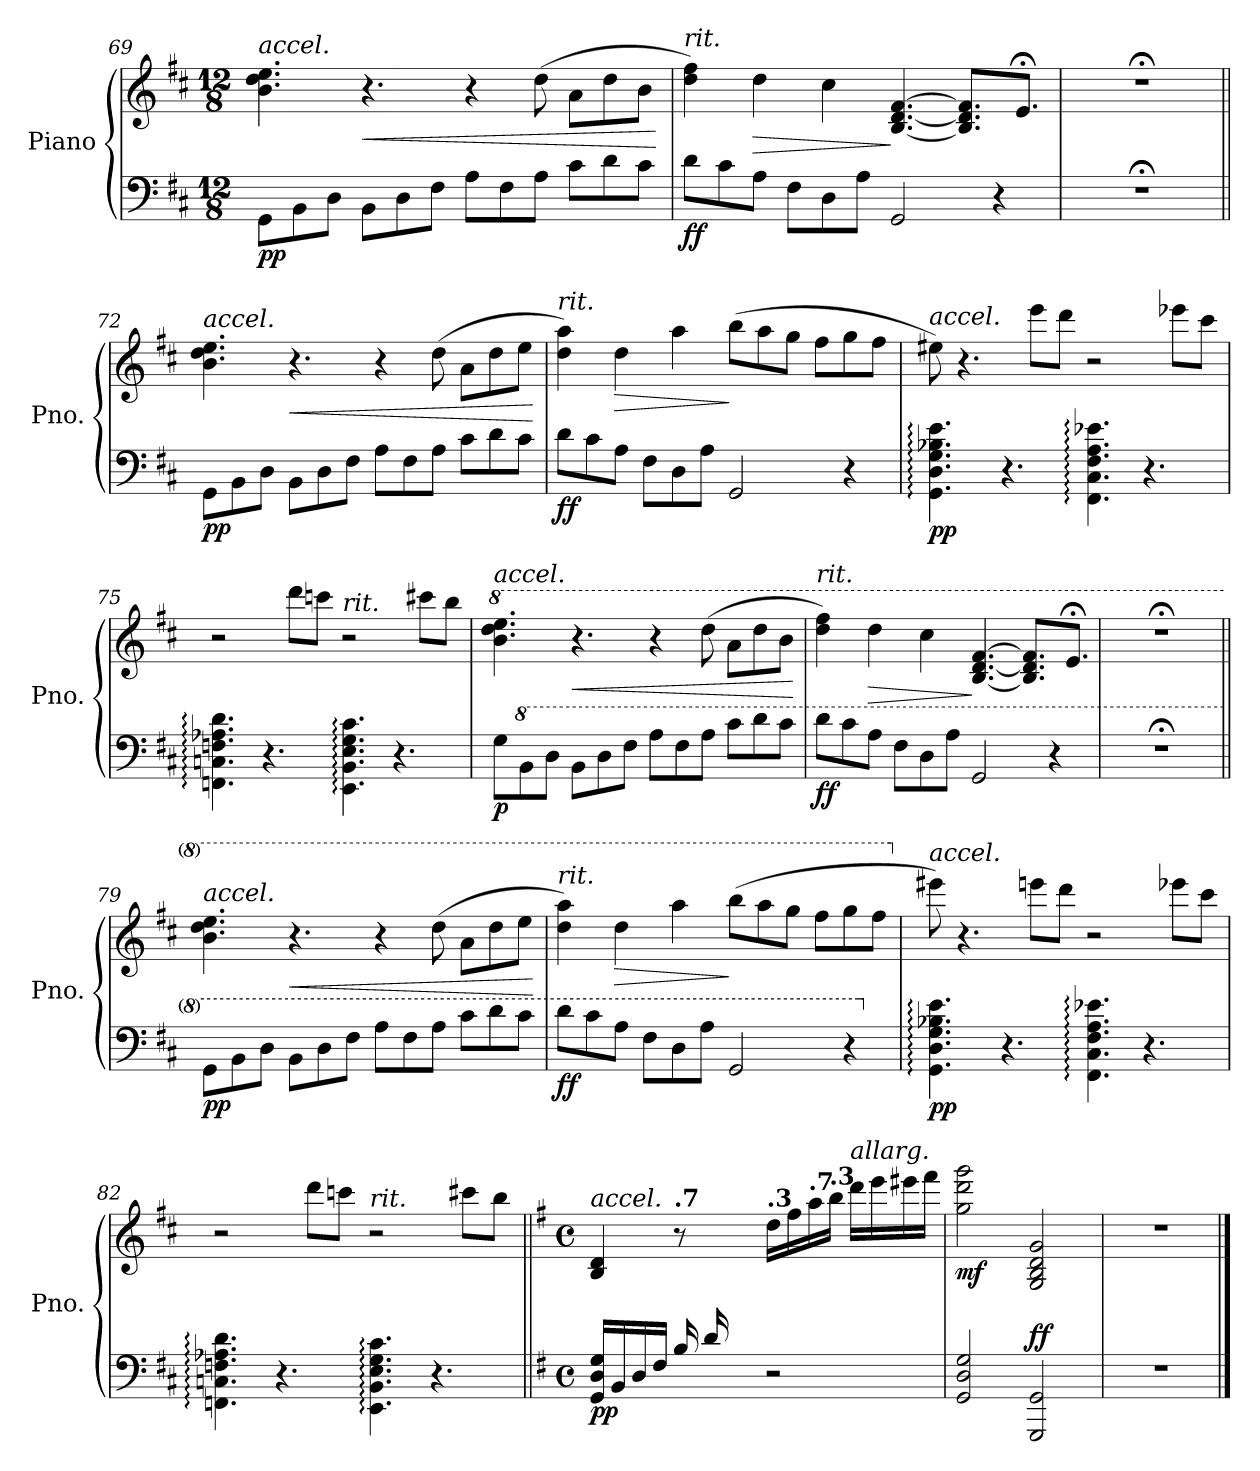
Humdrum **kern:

**kern	**kern	**dynam
*part1	*part1	*part1
*staff2	*staff1	*staff1/2
*I"Piano	*	*
*I'Pno.	*	*
!!LO:LB:g=z
*clefF4	*clefG2	*
*k[f#c#]	*k[f#c#]	*
*M12/8	*M12/8	*
*MM150	*MM150	*
=69	=69	=69
!	!LO:TX:a:i:t=accel.	!
!	!	!LO:DY:b=2
!	!	!LO:DY:n=1:b
8GG\L	4.b\ 4.dd\ 4.ee\	p p
8BB\	.	.
8D\J	.	.
!	!	!LO:HP:b
8BB\L	4.r	<
8D\	.	.
8F#\J	.	.
8A\L	4r	.
8F#\	.	.
8A\J	(8dd\	.
8c#\L	8a\L	.
8d\	8dd\	.
8c#\J	8b\J	.
.	.	[
=70	=70	=70
!	!LO:TX:a:i:t=rit.	!
!	!	!LO:DY:b=2
!	!	!LO:DY:n=1:b
8d\L	4dd\ 4ff#\)	f f
8c#\	.	.
!	!	!LO:HP:b
8A\J	4dd\	>
8F#\L	.	.
8D\	4cc#\	.
8A\J	.	.
!	!	!LO:DY:n=2:b=2
!	!	!LO:DY:n=3:b
2GG/	[4.B/ [4.d/ [4.f#/	] mp mp
.	8.B/] 8.d/] 8.f#/]L	.
4r	.	.
.	8.e;</J	.
=71	=71	=71
1.r;<	1.r;<	.
!!LO:LB:g=z
=72||	=72||	=72||
!	!LO:TX:a:i:t=accel.	!
!	!	!LO:DY:b=2
!	!	!LO:DY:n=1:b
8GG\L	4.b\ 4.dd\ 4.ee\	p p
8BB\	.	.
8D\J	.	.
!	!	!LO:HP:b
8BB\L	4.r	<
8D\	.	.
8F#\J	.	.
8A\L	4r	.
8F#\	.	.
8A\J	(8dd\	.
8c#\L	8a\L	.
8d\	8dd\	.
8c#\J	8ee\J	.
.	.	[
=73	=73	=73
!	!LO:TX:a:i:t=rit.	!
!	!	!LO:DY:b=2
!	!	!LO:DY:n=1:b
8d\L	4dd\ 4aa\)	f f
8c#\	.	.
!	!	!LO:HP:b
8A\J	4dd\	>
8F#\L	.	.
8D\	4aa\	.
8A\J	.	.
!	!	!LO:DY:n=2:b=2
!	!	!LO:DY:n=3:b
2GG/	(8bb\L	] mp mp
.	8aa\	.
.	8gg\J	.
.	8ff#\L	.
4r	8gg\	.
.	8ff#\J	.
=74	=74	=74
!	!LO:TX:a:i:t=accel.	!
!	!	!LO:DY:b=2
!	!	!LO:DY:n=1:b
4.GG\: 4.D\: 4.G\: 4.B-X\: 4.e\:	8ee#X\)	p p
.	4.r	.
4.r	.	.
.	8eee\L	.
.	8ddd\J	.
4.FF#\: 4.C#\: 4.F#\: 4.A\: 4.e-X\:	2r	.
4.r	.	.
.	8eee-X\L	.
.	8ccc#\J	.
=75	=75	=75
4.FFn\: 4.Cn\: 4.Fn\: 4.A-X\: 4.d\:	2r	.
4.r	.	.
.	8ddd\L	.
.	8cccn\J	.
!	!LO:TX:a:i:t=rit.	!
4.EE\: 4.BB\: 4.E\: 4.G\: 4.c#\:	2r	.
4.r	.	.
.	8ccc#X\L	.
.	8bb\J	.
!!LO:LB:g=z
=76	=76	=76
*	*8va	*
!	!LO:TX:a:i:t=accel.	!
!	!	!LO:DY:b=2
8G\L	4.bb\ 4.ddd\ 4.eee\	p
*8va	*	*
8B\	.	.
8d\J	.	.
!	!	!LO:HP:b
8B\L	4.r	<
8d\	.	.
8f#\J	.	.
8a\L	4r	.
8f#\	.	.
8a\J	(8ddd\	.
8cc#\L	8aa\L	.
8dd\	8ddd\	.
8cc#\J	8bb\J	.
.	.	[
=77	=77	=77
!	!LO:TX:a:i:t=rit.	!
!	!	!LO:DY:b=2
!	!	!LO:DY:n=1:b
8dd\L	4ddd\ 4fff#\)	f f
8cc#\	.	.
!	!	!LO:HP:b
8a\J	4ddd\	>
8f#\L	.	.
8d\	4ccc#\	.
8a\J	.	.
!	!	!LO:DY:n=2:b=2
!	!	!LO:DY:n=3:b
2G/	[4.b/ [4.dd/ [4.ff#/	] mp mp
.	8.b/] 8.dd/] 8.ff#/]L	.
4r	.	.
.	8.ee;</J	.
=78	=78	=78
1.r;<	1.r;<	.
!!LO:LB:g=z
=79||	=79||	=79||
!	!LO:TX:a:i:t=accel.	!
!	!	!LO:DY:b=2
!	!	!LO:DY:n=1:b
8G\L	4.bb\ 4.ddd\ 4.eee\	p p
8B\	.	.
8d\J	.	.
!	!	!LO:HP:b
8B\L	4.r	<
8d\	.	.
8f#\J	.	.
8a\L	4r	.
8f#\	.	.
8a\J	(8ddd\	.
8cc#\L	8aa\L	.
8dd\	8ddd\	.
8cc#\J	8eee\J	.
.	.	[
=80	=80	=80
!	!LO:TX:a:i:t=rit.	!
!	!	!LO:DY:b=2
!	!	!LO:DY:n=1:b
8dd\L	4ddd\ 4aaa\)	f f
8cc#\	.	.
!	!	!LO:HP:b
8a\J	4ddd\	>
8f#\L	.	.
8d\	4aaa\	.
8a\J	.	.
!	!	!LO:DY:n=2:b=2
!	!	!LO:DY:n=3:b
2G/	(8bbb\L	] mp mp
.	8aaa\	.
.	8ggg\J	.
.	8fff#\L	.
4r	8ggg\	.
.	8fff#\J	.
=81	=81	=81
*X8va	*	*
*	*X8va	*
!	!LO:TX:a:i:t=accel.	!
!	!	!LO:DY:b=2
!	!	!LO:DY:n=1:b
4.GG\: 4.D\: 4.G\: 4.B-X\: 4.e\:	8eee#X\)	p p
.	4.r	.
4.r	.	.
.	8eeen\L	.
.	8ddd\J	.
4.FF#\: 4.C#\: 4.F#\: 4.A\: 4.e-X\:	2r	.
4.r	.	.
.	8eee-X\L	.
.	8ccc#\J	.
=82	=82	=82
4.FFn\: 4.Cn\: 4.Fn\: 4.A-X\: 4.d\:	2r	.
4.r	.	.
.	8ddd\L	.
.	8cccn\J	.
!	!LO:TX:a:i:t=rit.	!
4.EE\: 4.BB\: 4.E\: 4.G\: 4.c#\:	2r	.
4.r	.	.
.	8ccc#X\L	.
.	8bb\J	.
!!LO:PB:g=z
=83||	=83||	=83||
*k[f#]	*k[f#]	*
*M4/4	*M4/4	*
*met(c)	*met(c)	*
*	*MM60	*
*	*^	*
!	!LO:TX:a:i:t=accel.	!	!
!	!	!	!LO:DY:b=2
16GG/ 16D/ 16G/LL	4B/ 4d/	4.ryy	pp
16BB/	.	.	.
16D/	.	.	.
16F#/JJ	.	.	.
*	*MM86	*	*
!	!LO:TX:a:B:t=.7	!	!
16B/LL	8r	.	.
16d/	.	.	.
*	*MM100	*	*
8ryy	8ryy	16g\	.
.	.	16cc\JJ	.
*	*MM113	*	*
!	!LO:TX:a:B:t=.3	!	!
2r	16dd\LL	2ryy	.
*	*MM120	*	*
.	16ff#\	.	.
*	*MM126	*	*
!	!LO:TX:a:B:t=.7	!	!
.	16aa\	.	.
*	*MM133	*	*
!	!LO:TX:a:B:t=.3	!	!
.	16bb\JJ	.	.
*	*MM140	*	*
!	!LO:TX:a:i:t=allarg.	!	!
.	16ddd\LL	.	.
*	*MM120	*	*
.	16eee\	.	.
*	*MM100	*	*
.	16eee#X\	.	.
*	*MM80	*	*
.	(16fff#\JJ	.	.
*	*v	*v	*
=84	=84	=84
*	*MM60	*
!	!	!LO:DY:b
2GG/ 2D/ 2G/	2gg\ 2ddd\ 2ggg\	mf
!	!	!LO:DY:a=2
2GGG/ 2GG/	2G/ 2B/ 2d/ 2g/	ff
=85	=85	=85
1r	1r	.
==	==	==
*-	*-	*-
